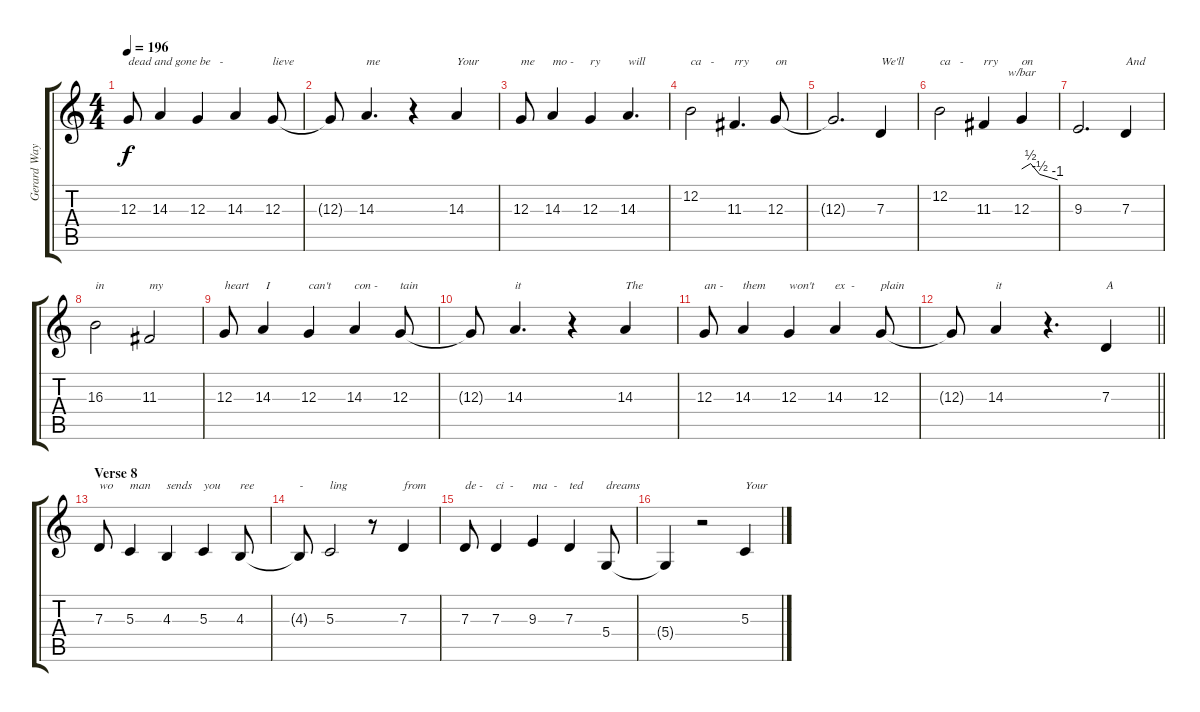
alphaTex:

\track ("Gerard Way (vocals)" "Gerard Way") {instrument clarinet}
\staff {score tabs}
\tuning (E4 B3 G3 D3 A2 E2) {hide}
\ts (4 4)
\tempo 196
\clef g2
\ks c
12.3.8{txt "dead and gone be   -" dy f} 14.3.4 12.3.4 14.3.4 12.3.8{txt "lieve"} |
12.3{t}.8 14.3.4{d txt "me"} r.4 14.3.4{txt "Your"} |
12.3.8{txt "me"} 14.3.4{txt "mo -"} 12.3.4{txt "ry"} 14.3.4{d txt "will"} |
12.2.2{txt "ca   -"} 11.3.4{d txt "rry"} 12.3.8{txt "on"} |
12.3{t}.2{d} 7.3.4{txt "We'll"} |
12.2.2{txt "ca   -"} 11.3.4{txt "rry"} 12.3.4{tbe (custom default 0 0 15 2 30 -2 60 -4) txt "on"} |
9.3.2{d} 7.3.4{txt "And"} |
16.3.2{txt "in"} 11.3.2{txt "my"} |
12.3.8{txt "heart"} 14.3.4{txt " I"} 12.3.4{txt "can't"} 14.3.4{txt "con -"} 12.3.8{txt "tain"} |
12.3{t}.8 14.3.4{d txt "it"} r.4 14.3.4{txt "The"} |
12.3.8{txt "an -"} 14.3.4{txt "them"} 12.3.4{txt "won't"} 14.3.4{txt "ex  -"} 12.3.8{txt "plain"} |
\barLineRight lightlight
12.3{t}.8 14.3.4{txt "it"} r.4{d} 7.3.4{txt "A"} |
\section ("" "Verse 8")
7.3.8{txt "wo"} 5.3.4{txt "man"} 4.3.4{txt "sends"} 5.3.4{txt "you"} 4.3.8{txt "ree"} |
4.3{t}.8{txt "-"} 5.3.2{txt "ling"} r.8 7.3.4{txt "from"} |
7.3.8{txt "de -"} 7.3.4{txt "ci  -"} 9.3.4{txt "ma  -"} 7.3.4{txt "ted"} 5.4.8{txt "dreams"} |
5.4{t}.4 r.2 5.3.4{txt "Your"}
